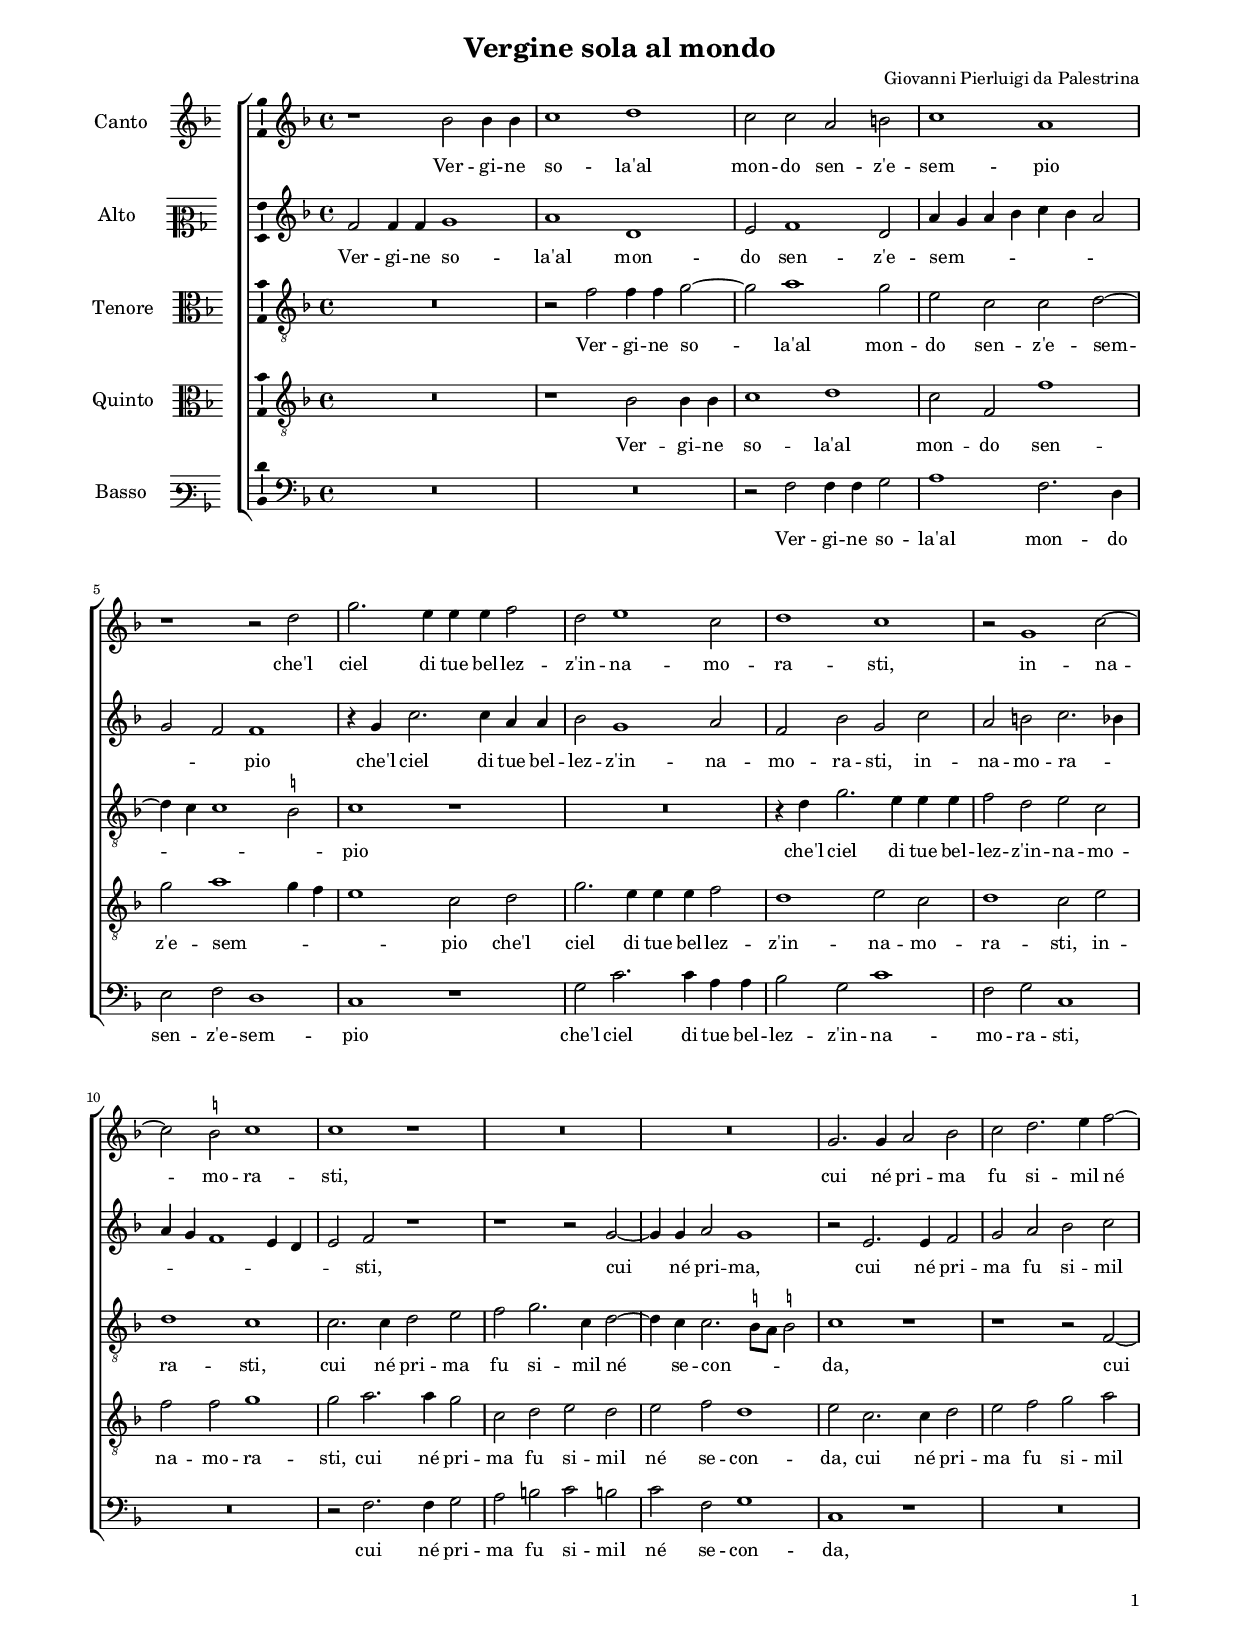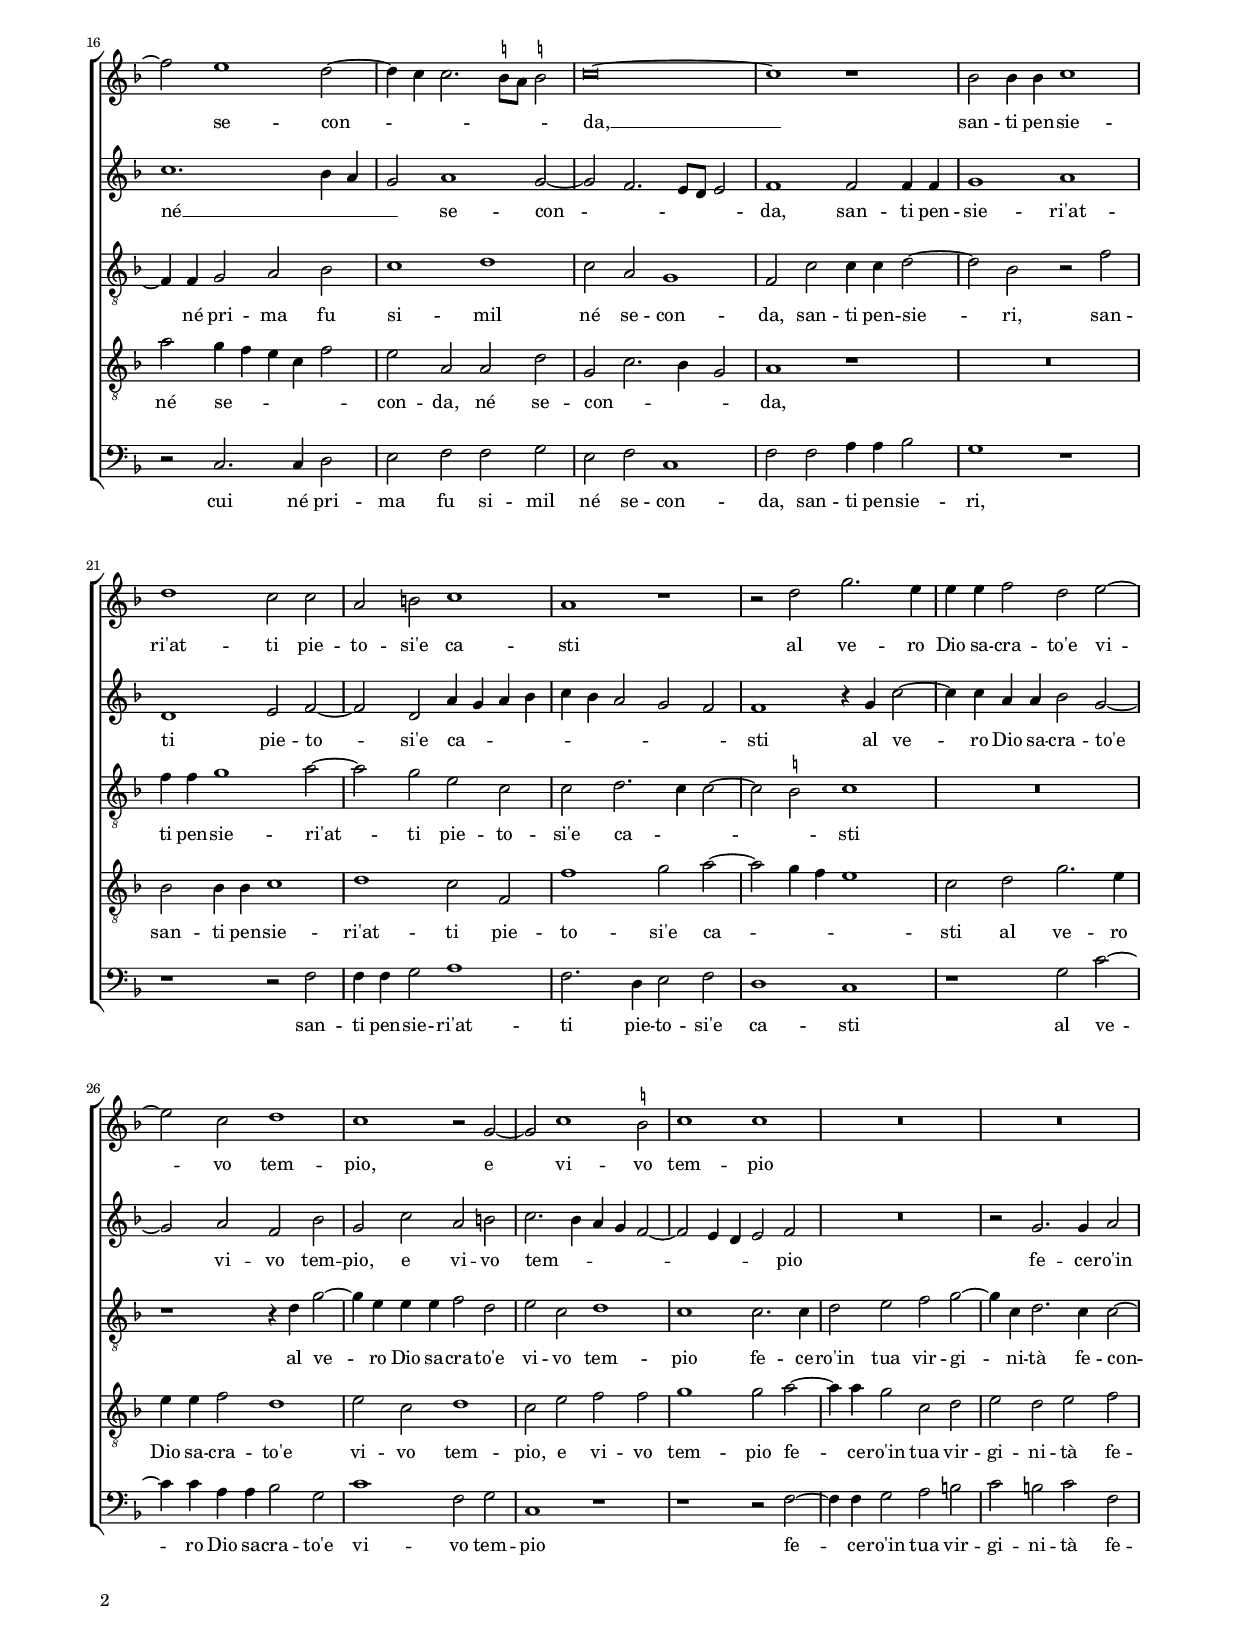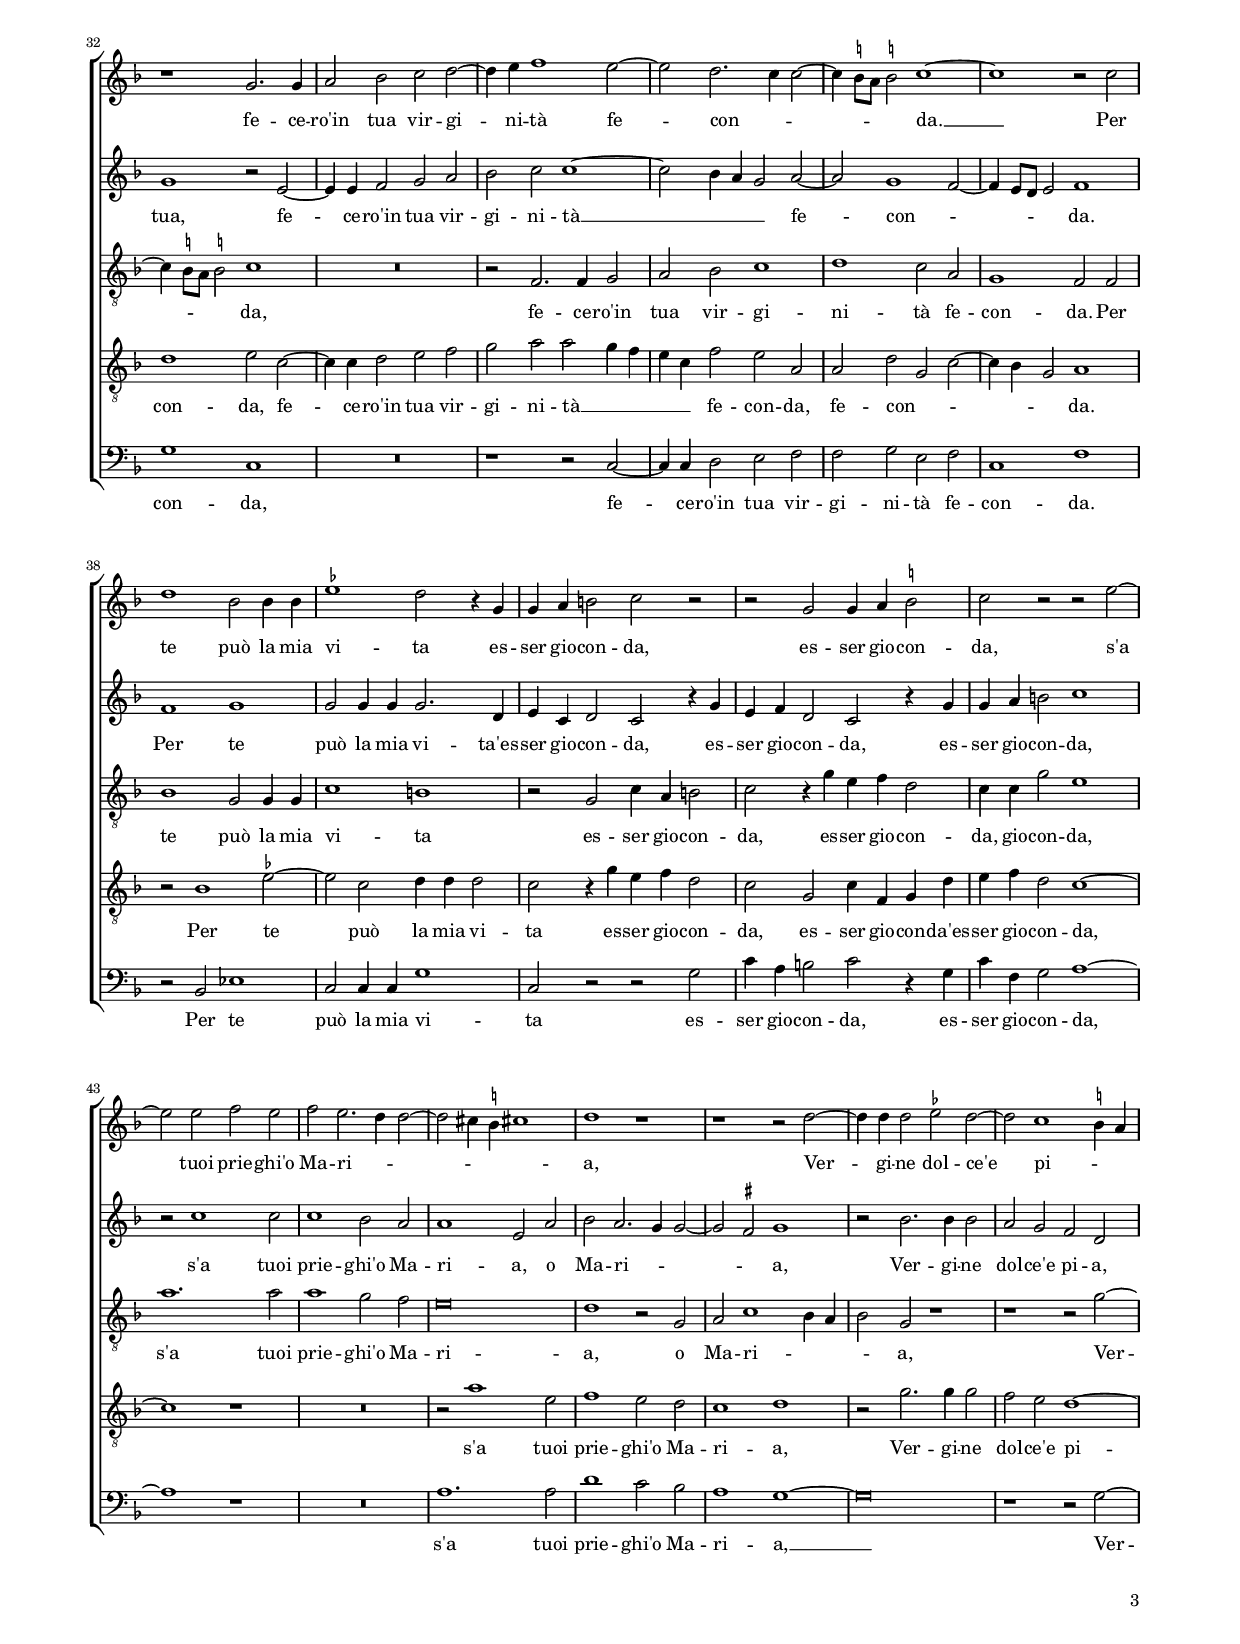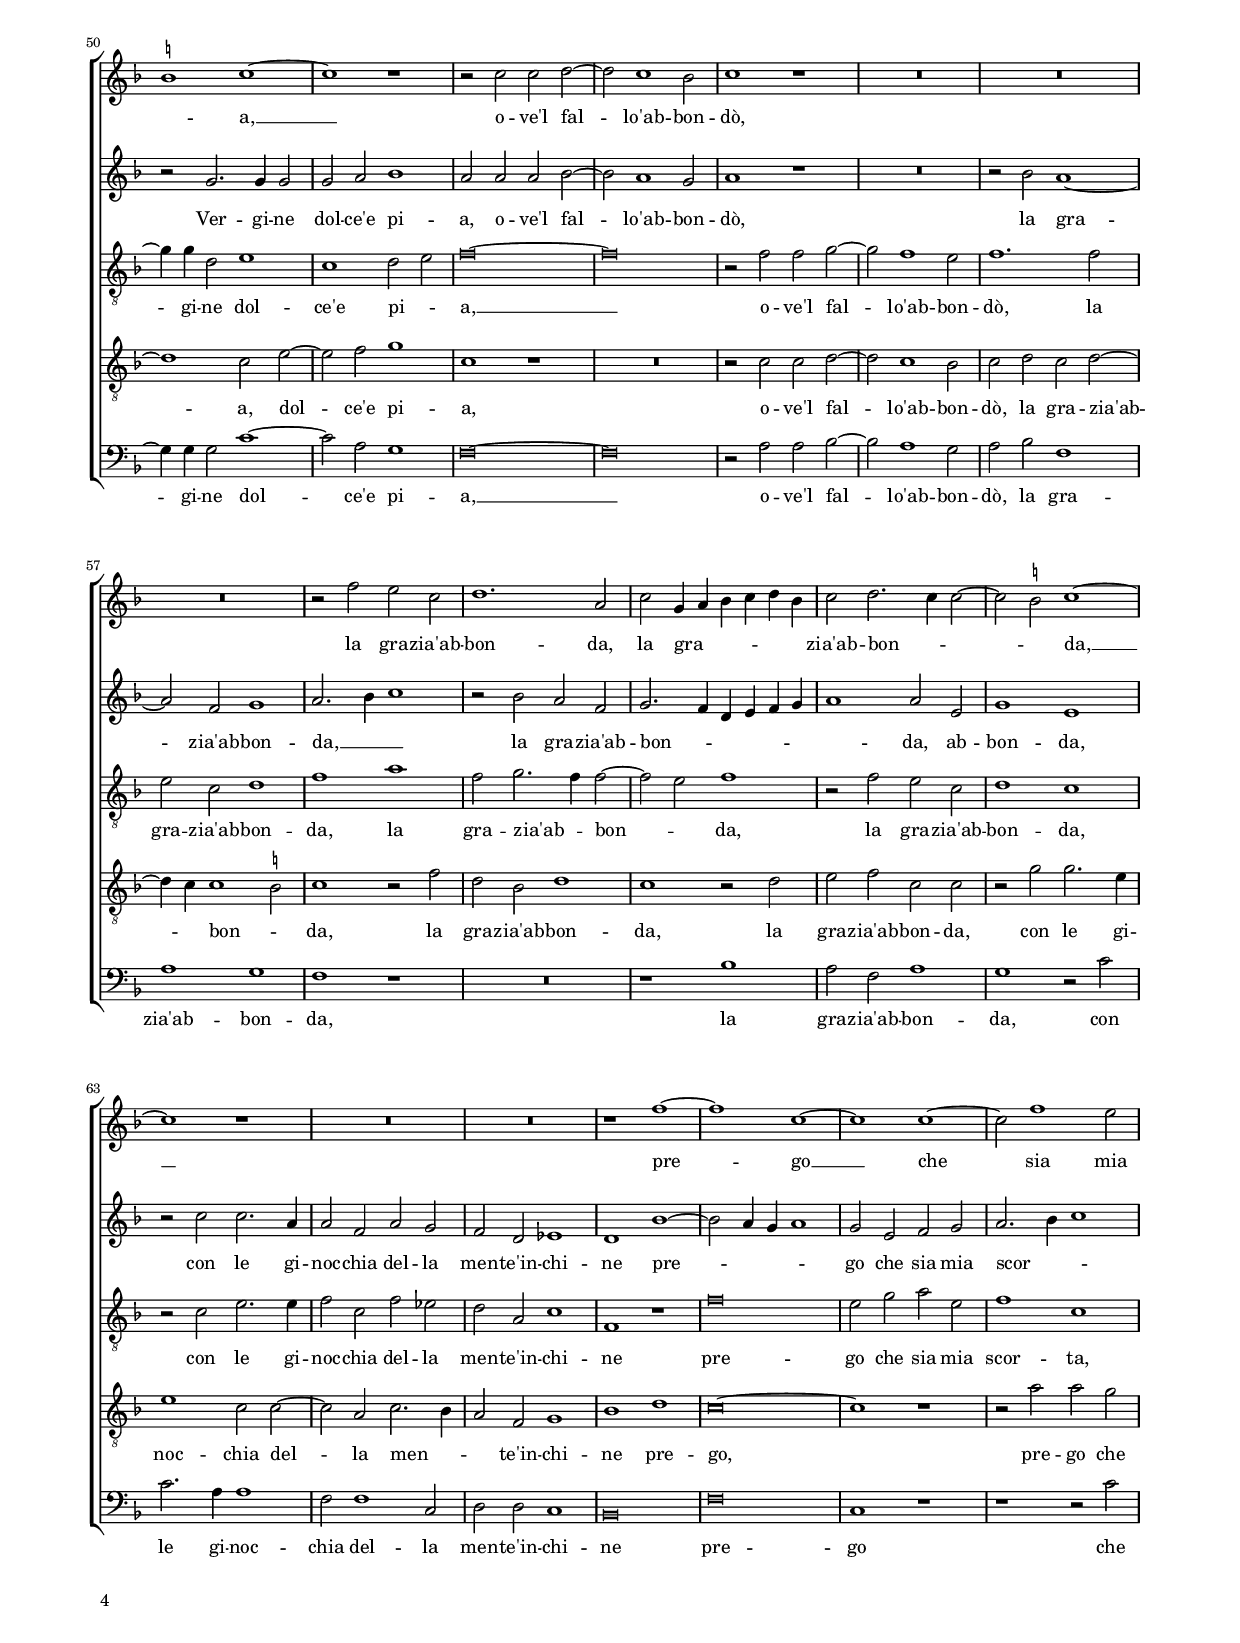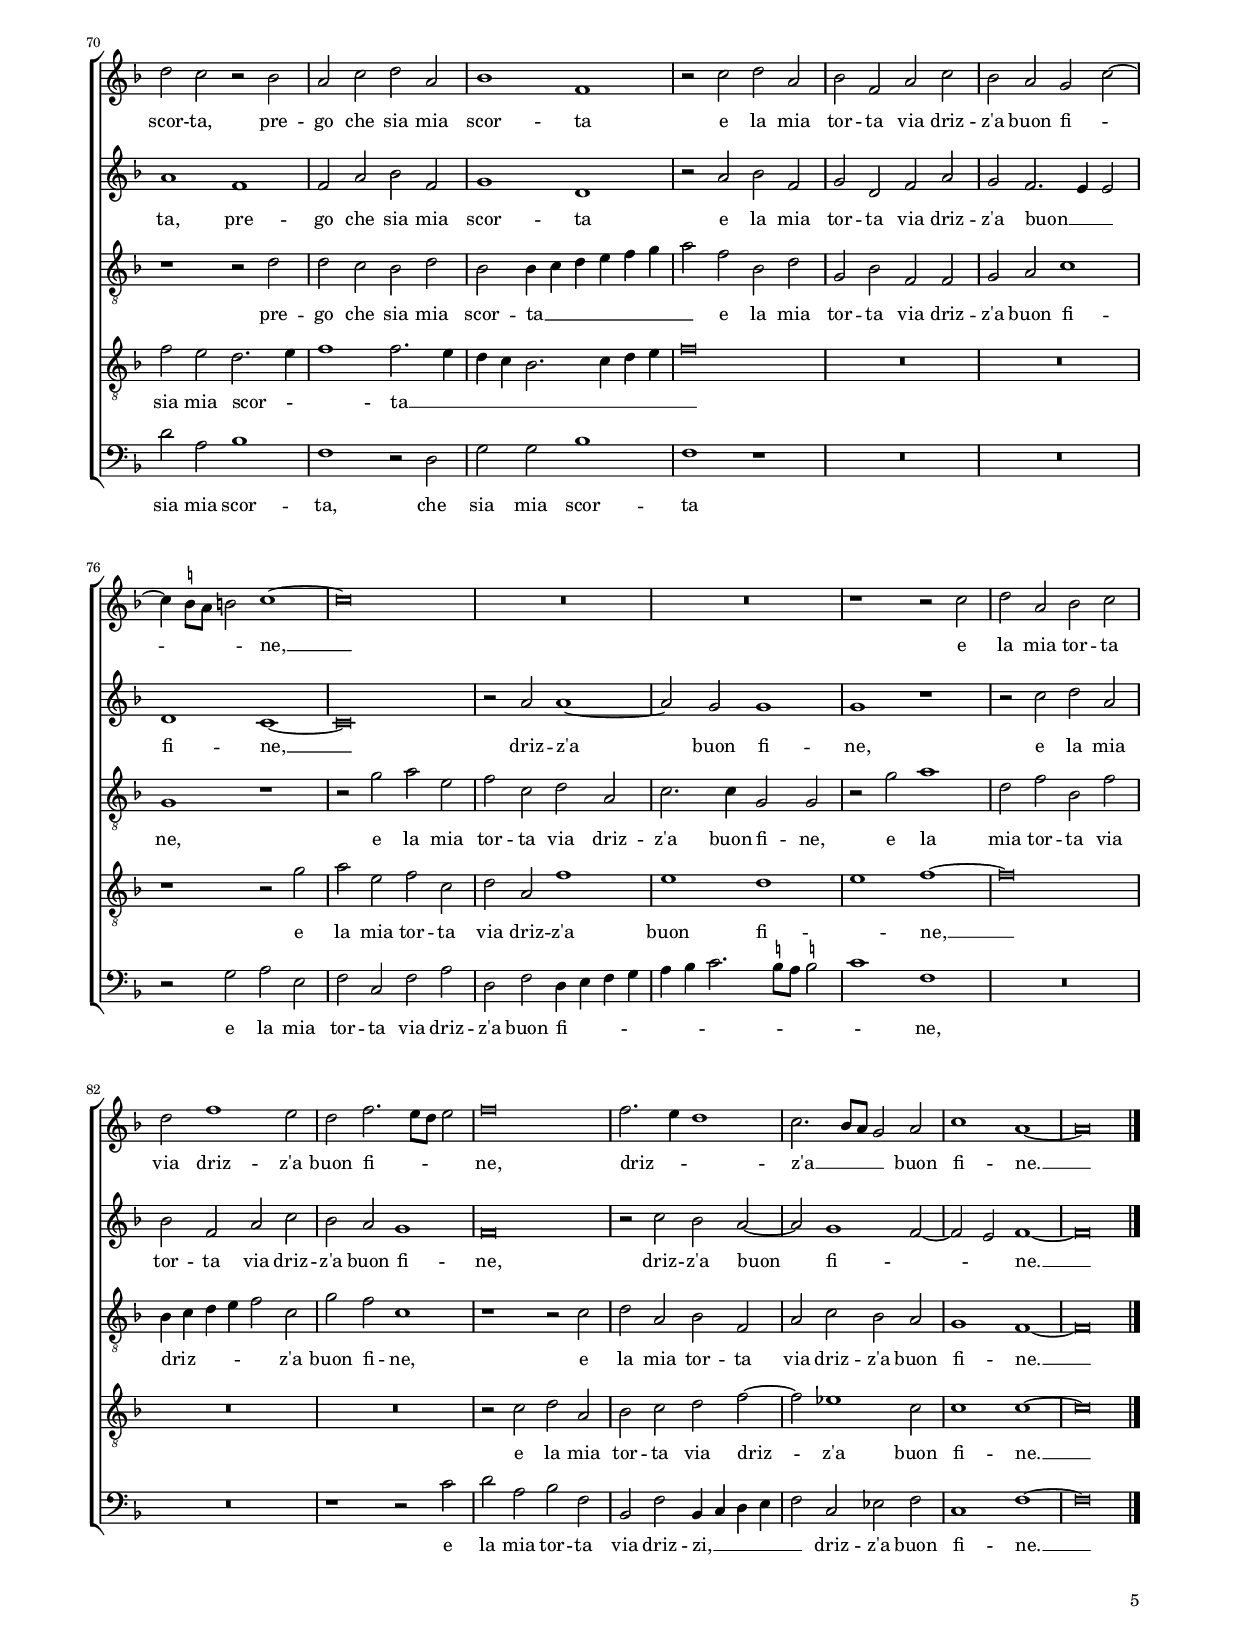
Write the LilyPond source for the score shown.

\header
{
  title="Vergine sola al mondo"
  composer="Giovanni Pierluigi da Palestrina"
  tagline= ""
}

\version "2.22.2"
\language deutsch
#(set-global-staff-size 15)
% #(set-default-paper-size "letter")
#(ly:set-option 'point-and-click #f)




	ficta = { \once \set suggestAccidentals = ##t }

	forget = #(define-music-function (music) (ly:music?) #{
		\accidentalStyle forget
		$music
		\accidentalStyle default
		#})

\paper
	{
	top-margin = 1.8 \cm
	bottom-margin = 1.2 \cm
	left-margin = 1.7 \cm
	right-margin = 1.7 \cm
	ragged-bottom = ##f
	ragged-last-bottom = ##f
	print-page-number = ##f
	system-system-spacing = #'((basic-distance . 17) (minimum-distance . 14) (padding . 7) (strechability . 150))
    oddFooterMarkup=\markup   \fill-line { "" \fromproperty #'page:page-number-string }
    evenFooterMarkup=\markup  \fill-line { \fromproperty #'page:page-number-string "" }
    last-bottom-spacing = #'((basic-distance . 12) (minimum-distance . 7) (padding . 4))
	systems-per-page = 3
%   page-count = 3
%	min-systems-per-page = 3
%	print-all-headers = ##t
%	print-first-page-number = ##t
%	first-page-number = 1
	}

	
global = {
    % \set Staff.autoBeaming = ##f
	\key f \major
	\time 4/4 \set Score.measureLength = #(ly:make-moment 2/1)
    \set Score.tempoHideNote = ##t
    \tempo 2 = 90
    \skip 1*2*88 \bar "|."
	}
    

incipitcantus = \markup { \score {
	{
	\set Staff.instrumentName = \markup { \fontsize #1 "Canto" }
	\key f \major
	\clef violin
	s4 \bar ""
	}
	\layout  {
	raggedright = ##t
	indent = 1.6 \cm
	line-width = 2.2\cm
	\context { \Staff \remove Time_signature_engraver }
	\override Staff.Clef.Y-extent = #'(0 . 0)
	}} \hspace #1 }

      
incipitaltus = \markup { \score {
	{
	\set Staff.instrumentName = \markup { \fontsize #1 "Alto" }
	\key f \major
	\clef mezzosoprano
	s4 \bar ""
	}
	\layout  {
	raggedright = ##t
	indent = 1.6 \cm
	line-width = 2.2\cm
	\context { \Staff \remove Time_signature_engraver }
	\override Staff.Clef.Y-extent = #'(0 . 0)
	}} \hspace #1 }


incipittenor = \markup { \score {
	{
	\set Staff.instrumentName = \markup { \fontsize #1 "Tenore" }
	\key f \major
	\clef alto
	s4 \bar ""
	}
	\layout  {
	raggedright = ##t
	indent = 1.6 \cm
	line-width = 2.2\cm
	\context { \Staff \remove Time_signature_engraver }
	\override Staff.Clef.Y-extent = #'(0 . 0)
	}} \hspace #1 }
      
      
incipitquintus = \markup { \score {
	{
	\set Staff.instrumentName = \markup { \fontsize #1 "Quinto" }
	\key f \major
	\clef alto
	s4 \bar ""
	}
	\layout  {
	raggedright = ##t
	indent = 1.6 \cm
	line-width = 2.2\cm
	\context { \Staff \remove Time_signature_engraver }
	\override Staff.Clef.Y-extent = #'(0 . 0)
	}} \hspace #1 }
      
      
incipitbassus = \markup { \score {
	{
	\set Staff.instrumentName = \markup { \fontsize #1 "Basso" }
	\key f \major
	\clef varbaritone
	s4 \bar ""
	}
	\layout  {
	raggedright = ##t
	indent = 1.6 \cm
	line-width = 2.2\cm
	\context { \Staff \remove Time_signature_engraver }
	\override Staff.Clef.Y-extent = #'(0 . 0)
	}} \hspace #1 }


cantus =  \relative c''
	{
	r1 b2 b4 b
	c1 d
	c2 c a h
	c1 a
%5
	r1 r2 d |
	g2. e4 e e f2
	d2 e1 c2
	d1 c
	r2 g1 c2~
%10
	c2 \ficta h c1 |
	c1 r
	R\breve
	R\breve
	g2. g4 a2 b
%15
	c2 d2. e4 f2~ |
	f2 e1 d2~
	d4 c c2. \stemDown \ficta h8 a \stemNeutral \ficta h!2
	c\breve~
	c1 r
%20
	b2 b4 b c1 |
	d1 c2 c
	a2 h c1
	a1 r
	r2 d g2. e4
%25
	e4 e f2 d e~ |
	e2 c d1
	c1 r2 g~
	g2 c1 \ficta h2
	c1 c
%30
	R\breve |
	R\breve
	r1 g2. g4
	a2 b c d~
	d4 e f1 e2~
%35
	e2 d2. c4 c2~ |
	c4 \stemDown \ficta h8 a \stemNeutral \ficta h!2 c1~
	c1 r2 c
	d1 b2 b4 b
	\ficta es1 d2 r4 g,
%40
	g4 a h2 c r |
	r2 g g4 a \ficta h2
	c2 r r e~
	e2 e f e
	f2 e2. d4 d2~
%45
	d2 cis4 \ficta h cis!1 |
	d1 r
	r1 r2 d~
	d4 d d2 \ficta es d~
	d2 c1 \ficta h4 a
%50
	\ficta h1 c~ |
	c1 r
	r2 c c d~
	d2 c1 b2
	c1 r
%55
	R\breve |
	R\breve
	R\breve
	r2 f e c
	d1. a2
%60
	c2 g4 a b c d b |
	c2 d2. c4 c2~
	c2 \ficta h c1~
	c1 r
	R\breve
%65
	R\breve |
	r1 f~
	f1 c~
	c1 c~
	c2 f1 e2
%70
	d2 c r b |
	a2 c d a
	b1 f
	r2 c' d a
	b2 f a c
%75
	b2 a g c~ |
	c4 \stemDown \ficta h8 a \stemNeutral h!2 c1~
	c\breve
	R\breve
	R\breve
%80
	r1 r2 c |
	d2 a b c
	d2 f1 e2
	d2 f2. e8 d e2
	f\breve
%85
	f2. e4 d1 |
	c2. b8 a g2 a
	c1 a~
	a\breve |
	}


altus =  \relative c'
	{
	f2 f4 f g1
	a1 d,
	e2 f1 d2
	a'4 g a b c b a2
%5
	g2 f f1 |
	r4 g c2. c4 a a
	b2 g1 a2
	f2 b g c
	a2 h c2. b4
%10
	a4 g f1 e4 d |
	e2 f r1
	r1 r2 g~
	g4 g a2 g1
	r2 e2. e4 f2
%15
	g2 a b c |
	c1. b4 a
	g2 a1 g2~
	g2 f2. e8 d e2
	f1 f2 f4 f
%20
	g1 a |
	d,1 e2 f~
	f2 d a'4 g a b
	c4 b a2 g f
	f1 r4 g c2~
%25
	c4 c a a b2 g~ |
	g2 a f b
	g2 c a h
	c2. b4 a g f2~
	f2 e4 d e2 f
%30
	R\breve |
	r2 g2. g4 a2
	g1 r2 e~
	e4 e f2 g a
	b2 c c1~
%35
	c2 b4 a g2 a~ |
	a2 g1 f2~
	f4 e8 d e2 f1
	f1 g
	g2 g4 g g2. d4
%40
	e4 c d2 c r4 g' |
	e4 f d2 c r4 g'
	g4 a h2 c1
	r2 c1 c2
	c1 b2 a
%45
	a1 e2 a |
	b2 a2. g4 g2~
	g2 \ficta fis g1
	r2 b2. b4 b2
	a2 g f d
%50
	r2 g2. g4 g2 |
	g2 a b1
	a2 a a b~
	b2 a1 g2
	a1 r
%55
	R\breve |
	r2 b a1~
	a2 f g1
	a2. b4 c1
	r2 b a f
%60
	g2. f4 d e f g |
	a1 a2 e
	g1 e
	r2 c' c2. a4
	a2 f a g
%65
	f2 d es1 |
	d1 b'~
	b2 a4 g a1
	g2 e f g
	a2. b4 c1
%70
	a1 f |
	f2 a b f
	g1 d
	r2 a' b f
	g2 d f a
%75
	g2 f2. e4 e2 |
	d1 c~
	c\breve
	r2 a' a1~
	a2 g g1
%80
	g1 r |
	r2 c d a
	b2 f a c
	b2 a g1
	f\breve
%85
	r2 c' b a~ |
	a2 g1 f2~
	f2 e f1~
	f\breve |
	}


tenor =  \relative c'
	{
	R\breve
	r2 f f4 f g2~
	g2 a1 g2
	e2 c c d~
%5
	d4 c c1 \ficta h2 |
	c1 r
	R\breve
	r4 d g2. e4 e e
	f2 d e c
%10
	d1 c |
	c2. c4 d2 e
	f2 g2. c,4 d2~
	d4 c c2. \stemDown \ficta h8 a \stemNeutral \ficta h!2
	c1 r
%15
	r1 r2 f,~ |
	f4 f g2 a b
	c1 d
	c2 a g1
	f2 c' c4 c d2~
%20
	d2 b r f' |
	f4 f g1 a2~
	a2 g e c
	c2 d2. c4 c2~
	c2 \ficta h c1
%25
	R\breve |
	r1 r4 d g2~
	g4 e e e f2 d
	e2 c d1
	c1 c2. c4
%30
	d2 e f g~ |
	g4 c, d2. c4 c2~
	c4 \stemDown \ficta h8 a \stemNeutral \ficta h!2 c1
	R\breve
	r2 f,2. f4 g2
%35
	a2 b c1 |
	d1 c2 a
	g1 f2 f
	b1 g2 g4 g
	c1 h
%40
	r2 g c4 a h2 |
	c2 r4 g' e4 f d2 
	c4 c g'2 e1
	a1. a2
	a1 g2 f
%45
	e\breve |
	d1 r2 g,
	a2 c1 b4 a
	b2 g r1
	r1 r2 g'~
%50
	g4 g d2 e1 |
	c1 d2 e
	f\breve~
	f\breve
	r2 f f g~
%55
	g2 f1 e2 |
	f1. f2
	e2 c d1
	f1 a
	f2 g2. f4 f2~
%60
	f2 e f1 |
	r2 f e c
	d1 c
	r2 c e2. e4
	f2 c f es
%65
	d2 a c1 |
	f,1 r
	f'\breve
	e2 g a e
	f1 c
%70
	r1 r2 d |
	d2 c b d
	b2 b4 c d e f g
	a2 f b, d
	g,2 b f f
%75
	g2 a c1 |
	g1 r
	r2 g' a e
	f2 c d a
	c2. c4 g2 g
%80
	r2 g' a1 |
	d,2 f b, f'
	b,4 c d e f2 c
	g'2 f c1
	r1 r2 c
%85
	d2 a b f |
	a2 c b a
	g1 f~
	f\breve |
	
	}


quintus  =  \relative c'
	{
	R\breve
	r1 b2 b4 b
	c1 d
	c2 f, f'1
%5
	g2 a1 g4 f |
	e1 c2 d
	g2. e4 e e f2
	d1 e2 c
	d1 c2 e
%10
	f2 f g1 |
	g2 a2. a4 g2
	c,2 d e d
	e2 f d1
	e2 c2. c4 d2
%15
	e2 f g a |
	a2 g4 f e c f2
	e2 a, a d
	g,2 c2. b4 g2
	a1 r
%20
	R\breve |
	b2 b4 b c1
	d1 c2 f,
	f'1 g2 a~
	a2 g4 f e1
%25
	c2 d g2. e4 |
	e4 e f2 d1
	e2 c d1
	c2 e f f
	g1 g2 a~
%30
	a4 a g2 c, d |
	e2 d e f
	d1 e2 c~
	c4 c d2 e f
	g2 a a g4 f
%35
	e4 c f2 e a, |
	a2 d g, c~
	c4 b g2 a1
	r2 b1 \ficta es2~
	\ficta es2 c d4 d d2
%40
	c2 r4 g' e f d2 |
	c2 g c4 f, g d'
	e4 f d2 c1~
	c1 r
	R\breve
%45
	r2 a'1 e2 |
	f1 e2 d
	c1 d
	r2 g2. g4 g2
	f2 e d1~
%50
	d1 c2 e~ |
	e2 f g1
	c,1 r
	R\breve
	r2 c c d~
%55
	d2 c1 b2 |
	c2 d2 c d~
	d4 c c1 \ficta h2
	c1 r2 f
	d2 b d1
%60
	c1 r2 d |
	e2 f c c
	r2 g' g2. e4
	e1 c2 c~
	c2 a c2. b4
%65
	a2 f g1 |
	b1 d
	c\breve~
	c1 r
	r2 a' a g
%70
	f2 e d2. e4 |
	f1 f2. e4
	d4 c b2. c4 d e
	f\breve
	R\breve
%75
	R\breve |
	r1 r2 g
	a2 e f c
	d2 a f'1
	e1 d
%80
	e1 f~ |
	f\breve
	R\breve
	R\breve
	r2 c d a
%85
	b2 c d f~ |
	f2 es1 c2
	c1 c~
	c\breve |	
	}


bassus  =  \relative c
	{
	R\breve
	R\breve
	r2 f f4 f g2
	a1 f2. d4
%5
	e2 f d1 |
	c1 r
	g'2 c2. c4 a a
	b2 g c1
	f,2 g c,1
%10
	R\breve |
	r2 f2. f4 g2
	a2 h c h!
	c2 f, g1
	c,1 r
%15
	R\breve |
	r2 c2. c4 d2
	e2 f f g
	e2 f c1
	f2 f a4 a b2
%20
	g1 r |
	r1 r2 f
	f4 f g2 a1
	f2. d4 e2 f
	d1 c
%25
	r1 g'2 c~ |
	c4 c a a b2 g
	c1 f,2 g
	c,1 r
	r1 r2 f~
%30
	f4 f g2 a h |
	c2 h c f,
	g1 c,
	R\breve
	r1 r2 c~
%35
	c4 c d2 e f |
	f2 g e f
	c1 f
	r2 b, es1
	c2 c4 c g'1
%40
	c,2 r r g' |
	c4 a h2 c r4 g
	c4 f, g2 a1~
	a1 r
	R\breve
%45
	a1. a2 |
	d1 c2 b
	a1 g~
	g\breve
	r1 r2 g~
%50
	g4 g g2 c1~ |
	c2 a g1
	f\breve~
	f\breve
	r2 a a b~
%55
	b2 a1 g2 |
	a2 b f1
	a1 g
	f1 r
	R\breve
%60
	r1 b |
	a2 f a1
	g1 r2 c
	c2. a4 a1
	f2 f1 c2
%65
	d2 d c1 |
	b\breve
	f'\breve
	c1 r
	r1 r2 c'
%70
	d2 a b1 |
	f1 r2 d
	g2 g b1
	f1 r
	R\breve
%75
	R\breve |
	r2 g a e
	f2 c f a
	d,2 f d4 e f g
	a4 b c2. \ficta h8 a \ficta h!2
%80
	c1 f, |
	R\breve
	R\breve
	r1 r2 c'
	d2 a b f
%85
	b,2 f' b,4 c d e |
	f2 c es f
	c1 f~
	f\breve |
	}


lyricscantus = \lyricmode {
	Ver -- gi -- ne so -- la'al mon -- do sen -- z'e -- sem -- pio
    che'l ciel di tue bel -- lez -- z'in -- na -- mo -- ra -- sti,
    in -- na -- mo -- ra -- sti,
    cui né pri -- ma fu si -- mil né se -- con -- _ _ _ _ _ da, __
    san -- ti pen -- sie -- ri'at -- ti pie -- to -- si'e ca -- sti
    al ve -- ro Dio sa -- cra -- to'e vi -- vo tem -- pio,
    e vi -- vo tem -- pio
    fe -- ce -- ro'in tua vir -- gi -- ni -- tà fe -- con -- _ _ _ _ _ da. __
    Per te può la mia vi -- ta es -- ser gio -- con -- da,
    es -- ser gio -- con -- da,
    s'a tuoi prie -- ghi'o Ma -- ri -- _ _ _ _ _ a,
    Ver -- gi -- ne dol -- ce'e pi -- _ _ _ a, __
    o -- ve'l fal -- lo'ab -- bon -- dò, la gra -- zia'ab -- bon -- da,
    la gra -- _ _ _ _ _ zia'ab -- bon -- _ _ _ da, __
    pre -- go __ che sia mia scor -- ta,
    pre -- go che sia mia scor -- ta
    e la mia tor -- ta via driz -- z'a buon fi -- _ _ _ _ ne, __
    e la mia tor -- ta via driz -- z'a buon fi -- _ _ _ ne,
    driz -- _ _ z'a __ _ _ _ buon fi -- ne. __
	}


lyricsaltus = \lyricmode {
	Ver -- gi -- ne so -- la'al mon -- do sen -- z'e -- sem -- _ _ _ _ _ _ _ _ pio
    che'l ciel di tue bel -- lez -- z'in -- na -- mo -- ra -- sti,
    in -- na -- mo -- ra -- _ _ _ _ _ _ _ sti,
    cui né pri -- ma,
    cui né pri -- ma fu si -- mil né __ _ _ _ se -- con -- _ _ _ _ da,
    san -- ti pen -- sie -- ri'at -- ti pie -- to -- si'e ca -- _ _ _ _ _ _ _ _ sti
    al ve -- ro Dio sa -- cra -- to'e vi -- vo tem -- pio,
    e vi -- vo tem -- _ _ _ _ _ _ _ pio
    fe -- ce -- ro'in tua,
    fe -- ce -- ro'in tua vir -- gi -- ni -- tà __ _ _ _ fe -- con -- _ _ _ _ da.
    Per te può la mia vi -- ta'es -- ser gio -- con -- da,
    es -- ser gio -- con -- da,
    es -- ser gio -- con -- da,
    s'a tuoi prie -- ghi'o Ma -- ri -- a,
    o Ma -- ri -- _ _ _ a,
    Ver -- gi -- ne dol -- ce'e pi -- a,
    Ver -- gi -- ne dol -- ce'e pi -- a,
    o -- ve'l fal -- lo'ab -- bon -- dò, la gra -- zia'ab -- bon -- da, __ _ _
    la gra -- zia'ab -- bon -- _ _ _ _ _ _ da,
    ab -- bon -- da,
    con le gi -- noc -- chia del -- la men -- te'in -- chi -- ne
    pre -- _ _ _ go che sia mia scor -- _ _ ta,
    pre -- go che sia mia scor -- ta
    e la mia tor -- ta via driz -- z'a buon __ _ _ fi -- ne, __
    driz -- z'a buon fi -- ne,
    e la mia tor -- ta via driz -- z'a buon fi -- ne,
    driz -- z'a buon fi -- _ _ ne. __
	}


lyricstenor = \lyricmode {
	Ver -- gi -- ne so -- la'al mon -- do sen -- z'e -- sem -- _ _ _ pio
    che'l ciel di tue bel -- lez -- z'in -- na -- mo -- ra -- sti,
    cui né pri -- ma fu si -- mil né se -- con -- _ _ _ da,
    cui né pri -- ma fu si -- mil né se -- con -- da,
    san -- ti pen -- sie -- ri,
    san -- ti pen -- sie -- ri'at -- ti pie -- to -- si'e ca -- _ _ _ sti
    al ve -- ro Dio sa -- cra -- to'e vi -- vo tem -- pio
    fe -- ce -- ro'in tua vir -- gi -- ni -- tà fe -- con -- _ _ _ da,
    fe -- ce -- ro'in tua vir -- gi -- ni -- tà fe -- con -- da.
    Per te può la mia vi -- ta es -- ser gio -- con -- da,
    es -- ser gio -- con -- da,
    gio -- con -- da,
    s'a tuoi prie -- ghi'o Ma -- ri -- a,
    o Ma -- ri -- _ _ _ a,
    Ver -- gi -- ne dol -- ce'e pi -- _ a, __
    o -- ve'l fal -- lo'ab -- bon -- dò, la gra -- zia'ab -- bon -- da,
    la gra -- zia'ab -- _ bon -- _ da,
    la gra -- zia'ab -- bon -- da,
    con le gi -- noc -- chia del -- la men -- te'in -- chi -- ne
    pre -- go che sia mia scor -- ta,
    pre -- go che sia mia scor -- ta __ _ _ _ _ _ _
    e la mia tor -- ta via driz -- z'a buon fi -- ne,
    e la mia tor -- ta via driz -- z'a buon fi -- ne,
    e la mia tor -- ta via driz -- _ _ _ _ z'a buon fi -- ne,
    e la mia tor -- ta via driz -- z'a buon fi -- ne. __
	}


lyricsquintus = \lyricmode {
	Ver -- gi -- ne so -- la'al mon -- do sen -- z'e -- sem -- _ _ _ pio
    che'l ciel di tue bel -- lez -- z'in -- na -- mo -- ra -- sti,
    in -- na -- mo -- ra -- sti,
    cui né pri -- ma fu si -- mil né se -- con -- da,
    cui né pri -- ma fu si -- mil né se -- _ _ _ _ con -- da,
    né se -- con -- _ _ _ da,
    san -- ti pen -- sie -- ri'at -- ti pie -- to -- si'e ca -- _ _ _ sti
    al ve -- ro Dio sa -- cra -- to'e vi -- vo tem -- pio,
    e vi -- vo tem -- pio
    fe -- ce -- ro'in tua vir -- gi -- ni -- tà fe -- con -- da,
    fe -- ce -- ro'in tua vir -- gi -- ni -- tà __ _ _ _ _ fe -- con -- da,
    fe -- con -- _ _ _ _ da.
    Per te può la mia vi -- ta es -- ser gio -- con -- da,
    es -- ser gio -- con -- da'es -- ser gio -- con -- da,
    s'a tuoi prie -- ghi'o Ma -- ri -- a,
    Ver -- gi -- ne dol -- ce'e pi -- a,
    dol -- ce'e pi -- a,
    o -- ve'l fal -- lo'ab -- bon -- dò, la gra -- zia'ab -- _ bon -- _ da,
    la gra -- zia'ab -- bon -- da,
    la gra -- zia'ab -- bon -- da,
    con le gi -- noc -- chia del -- la men -- _ _ te'in -- chi -- ne
    pre -- go,
    pre -- go che sia mia scor -- _ _ ta __ _ _ _ _ _ _ _ _
    e la mia tor -- ta via driz -- z'a buon fi -- _ ne, __
    e la mia tor -- ta via driz -- z'a buon fi -- ne. __
	}


lyricsbassus = \lyricmode {
	Ver -- gi -- ne so -- la'al mon -- do sen -- z'e -- sem -- pio
    che'l ciel di tue bel -- lez -- z'in -- na -- mo -- ra -- sti,
    cui né pri -- ma fu si -- mil né se -- con -- da,
    cui né pri -- ma fu si -- mil né se -- con -- da,
    san -- ti pen -- sie -- ri,
    san -- ti pen -- sie -- ri'at -- ti pie -- to -- si'e ca -- sti
    al ve -- ro Dio sa -- cra -- to'e vi -- vo tem -- pio
    fe -- ce -- ro'in tua vir -- gi -- ni -- tà fe -- con -- da,
    fe -- ce -- ro'in tua vir -- gi -- ni -- tà fe -- con -- da.
    Per te può la mia vi -- ta es -- ser gio -- con -- da,
    es -- ser gio -- con -- da,
    s'a tuoi prie -- ghi'o Ma -- ri -- a, __
    Ver -- gi -- ne dol -- ce'e pi -- a, __
    o -- ve'l fal -- lo'ab -- bon -- dò, la gra -- zia'ab -- bon -- da,
    la gra -- zia'ab -- bon -- da,
    con le gi -- noc -- chia del -- la men -- te'in -- chi -- ne
    pre -- go che sia mia scor -- ta,
    che sia mia scor -- ta
    e la mia tor -- ta via driz -- z'a buon fi -- _ _ _ _ _ _ _ _ _ _ ne,
    e la mia tor -- ta via driz -- zi, __ _ _ _ _
    driz -- z'a buon fi -- ne. __
	}


\score
{  
    % \transpose {
	\new ChoirStaff \with { \override StaffGrouper.staff-staff-spacing.basic-distance = #12 }
	<<

	\new Staff << \global
	\new Voice="v1" {
		\set Staff.instrumentName=\incipitcantus
%		\set Staff.instrumentName= "S"
		\set Staff.midiInstrument = "reed organ"
		\clef violin
		\cantus }
	\new Lyrics \lyricsto "v1" {\lyricscantus }
	>>


	\new Staff << \global
	\new Voice="v2" {
		\set Staff.instrumentName=\incipitaltus
%		\set Staff.instrumentName= "A"
		\set Staff.midiInstrument = "reed organ"
		\clef violin % "G_8"
		\altus}
	\new Lyrics \lyricsto "v2" {\lyricsaltus }
	>>


	\new Staff << \global
	\new Voice="v3" {
		\set Staff.instrumentName=\incipittenor
%		\set Staff.instrumentName= "T"
		\set Staff.midiInstrument = "reed organ"
		\clef "G_8"
		\tenor }
	\new Lyrics \lyricsto "v3" {\lyricstenor }
	>>


	\new Staff << \global
	\new Voice="v5" {
		\set Staff.instrumentName=\incipitquintus
%		\set Staff.instrumentName= "Q"
		\set Staff.midiInstrument = "reed organ"
		\clef "G_8"
		\quintus}
	\new Lyrics \lyricsto "v5" {\lyricsquintus }
	>>


	\new Staff << \global
	\new Voice="v4" {
		\set Staff.instrumentName=\incipitbassus
%		\set Staff.instrumentName= "B"
		\set Staff.midiInstrument = "reed organ"
		\clef bass 
		\bassus }
	\new Lyrics \lyricsto "v4" {\lyricsbassus}
	>>

	>>
	% } % transpose

	\layout
	{
	indent = 2.5\cm
	\context { \Lyrics \override VerticalAxisGroup.nonstaff-relatedstaff-spacing.padding = #1.4 }
%	\context { \Lyrics \override LyricText.font-size = #1 }
	\context { \Staff \override TimeSignature.break-visibility = #end-of-line-invisible }
	\context { \Staff \consists "Ambitus_engraver" }
%   \context { \Staff \consists "Custos_engraver" }
%   \context { \Staff \override Custos.style = #'mensural }
%	\context { \Voice \override Slur.transparent = ##t }
	\context { \Score \override BarNumber.padding = #2 }
	\context { \Voice \override NoteHead.style = #'baroque }
	}

\midi
	{
    	
	}

}


% EOF
